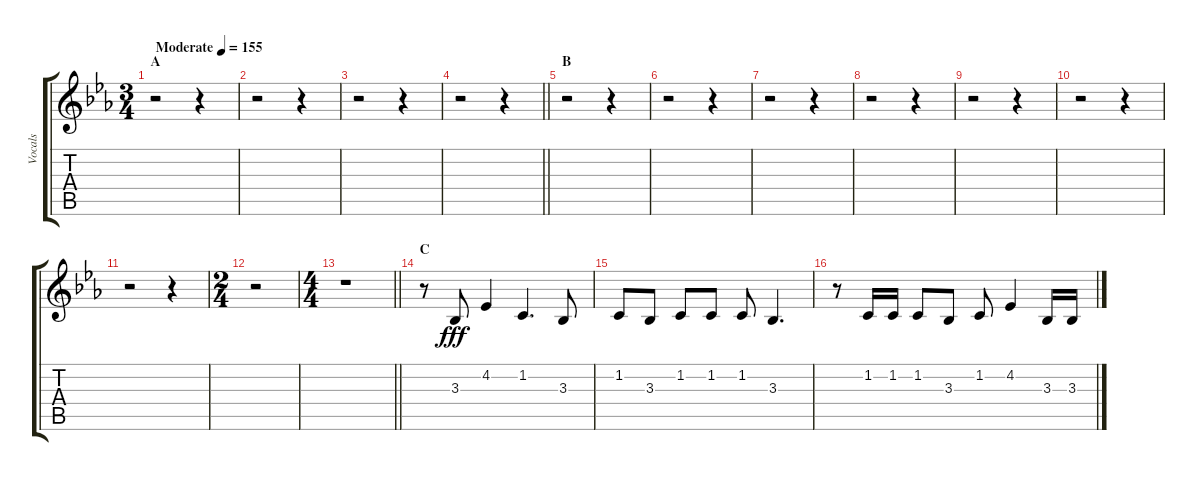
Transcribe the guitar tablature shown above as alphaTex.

\track ("Vocals" "Vocals") {instrument voiceoohs}
\staff {score tabs}
\tuning (E4 B3 G3 D3 A2 E2) {hide}
\ts (3 4)
\section ("" "A")
\tempo (155 "Moderate")
\clef g2
\ks eb
r.2{dy fff instrument voiceoohs} r.4 |
r.2 r.4 |
r.2 r.4 |
\barLineRight lightlight
r.2 r.4 |
\section ("" "B")
r.2 r.4 |
r.2 r.4 |
r.2 r.4 |
r.2 r.4 |
r.2 r.4 |
r.2 r.4 |
r.2 r.4 |
\ts (2 4)
r.2 |
\ts (4 4)
\barLineRight lightlight
r.1 |
\section ("" "C")
r.8 3.3.8 4.2.4 1.2.4{d} 3.3.8 |
1.2.8 3.3.8 1.2.8 1.2.8 1.2.8 3.3.4{d} |
r.8 1.2.16 1.2.16 1.2.8 3.3.8 1.2.8 4.2.4 3.3.16 3.3.16
